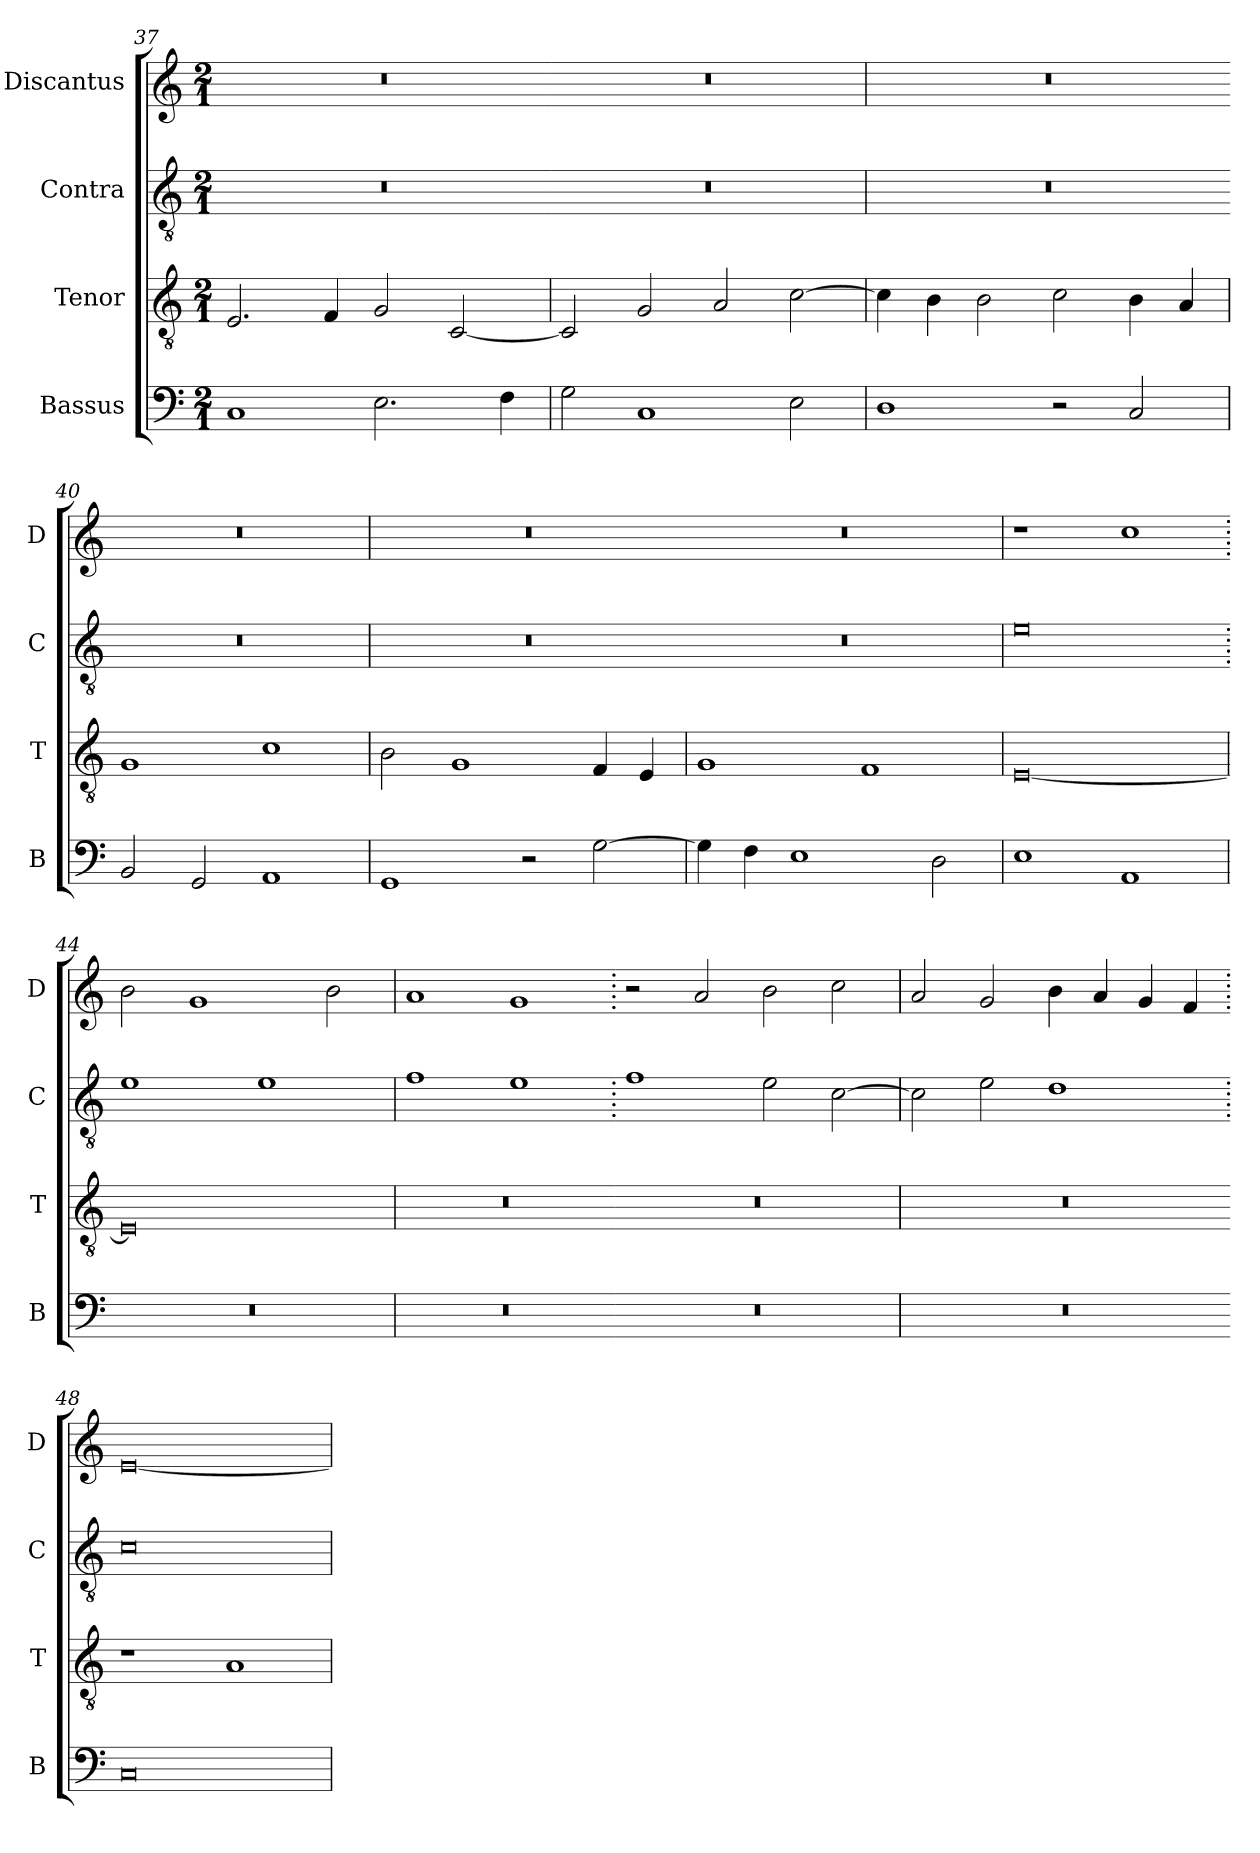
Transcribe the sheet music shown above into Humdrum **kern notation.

**kern	**kern	**kern	**kern
*part4	*part3	*part2	*part1
*staff4	*staff3	*staff2	*staff1
*I"Bassus	*I"Tenor	*I"Contra	*I"Discantus
*I'B	*I'T	*I'C	*I'D
*clefF4	*clefGv2	*clefGv2	*clefG2
*k[]	*k[]	*k[]	*k[]
*M2/1	*M2/1	*M2/1	*M2/1
=37	=37	=37	=37
1C	2.E/	0r	0r
.	4F/	.	.
2.E\	2G/	.	.
.	[2C/	.	.
4F\	.	.	.
=38	=38	=38.	=38.
2G\	2C/]	0r	0r
1C	2G/	.	.
.	2A/	.	.
2E\	[2c\	.	.
=39	=39	=39	=39
1D	4c\]	0r	0r
.	4B\	.	.
.	2B\	.	.
2r	2c\	.	.
2C/	4B\	.	.
.	4A/	.	.
=40	=40	=40.	=40.
2BB/	1G	0r	0r
2GG/	.	.	.
1AA	1c	.	.
=41	=41	=41	=41
1GG	2B\	0r	0r
.	1G	.	.
2r	.	.	.
[2G\	4F/	.	.
.	4E/	.	.
=42	=42	=42.	=42.
4G\]	1G	0r	0r
4F\	.	.	.
1E	.	.	.
.	1F	.	.
2D\	.	.	.
=43	=43	=43	=43
1E	[0E	0e	1r
1AA	.	.	1cc
=44	=44	=44.	=44.
0r	0E]	1e	2b\
.	.	.	1g
.	.	1e	.
.	.	.	2b\
=45	=45	=45	=45
0r	0r	1f	1a
.	.	1e	1g
=46	=46	=46.	=46.
0r	0r	1f	2r
.	.	.	2a/
.	.	2e\	2b\
.	.	[2c\	2cc\
=47	=47	=47	=47
0r	0r	2c\]	2a/
.	.	2e\	2g/
.	.	1d	4b\
.	.	.	4a/
.	.	.	4g/
.	.	.	4f/
=48	=48	=48.	=48.
0C	1r	0c	[0e
.	1A	.	.
=	=	=	=
*-	*-	*-	*-
